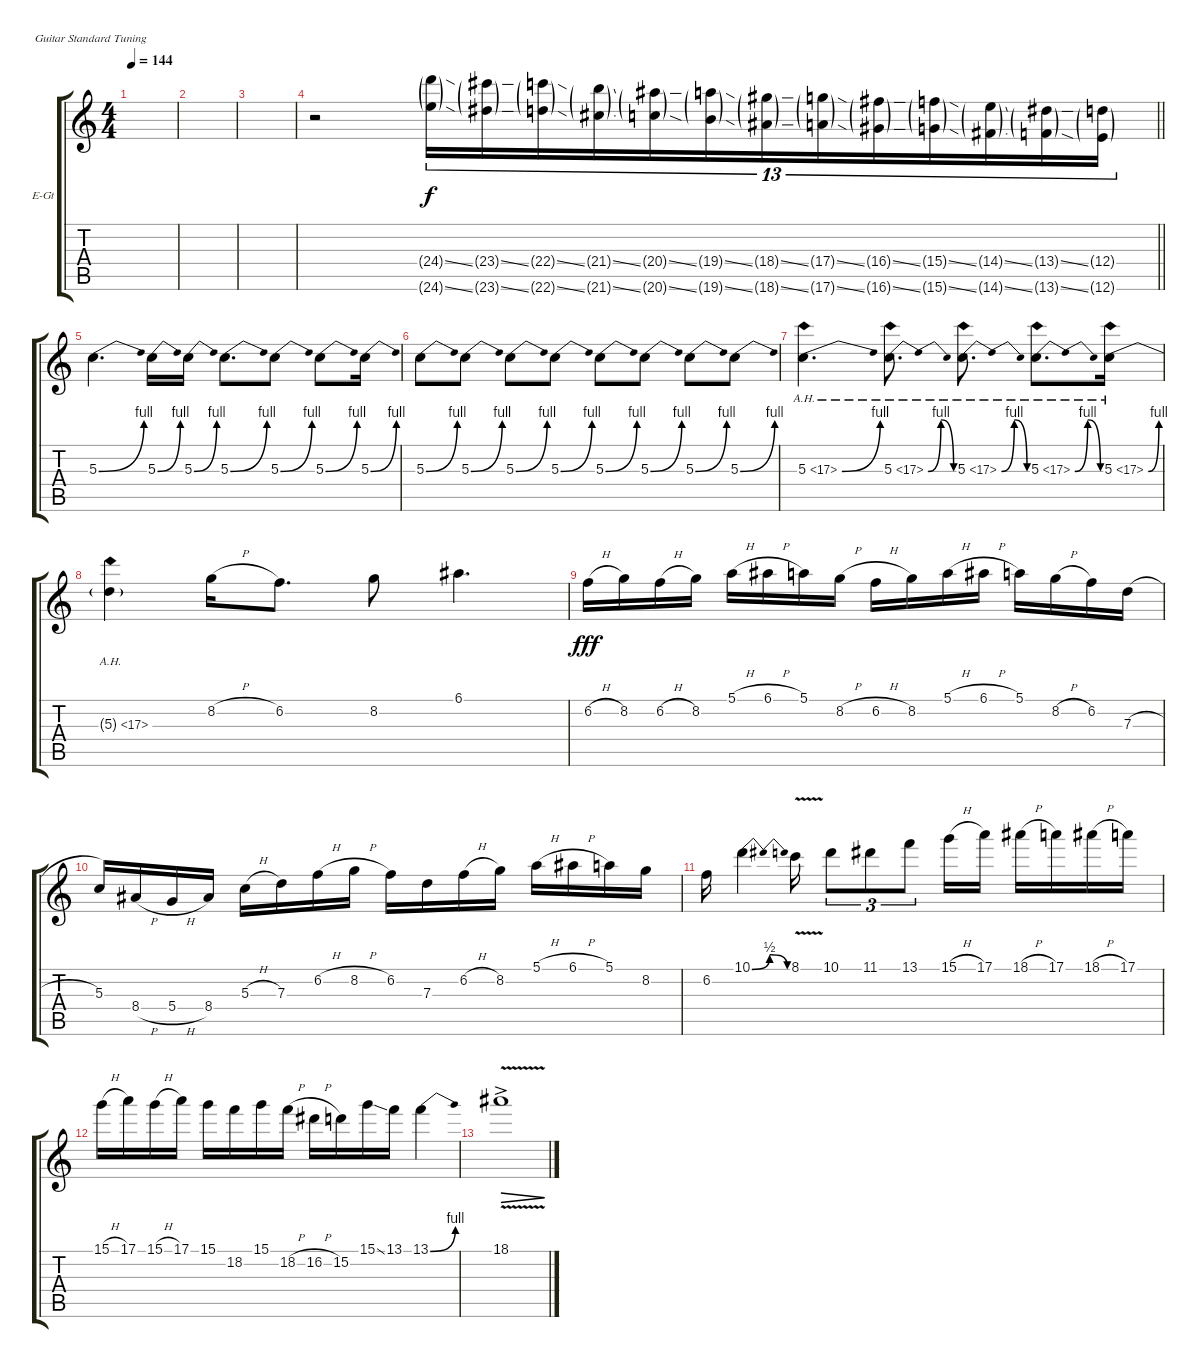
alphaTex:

\bracketExtendMode groupsimilarinstruments
\firstSystemTrackNameOrientation horizontal
\otherSystemsTrackNameOrientation horizontal
\track ("Solo" "E-Gt") {instrument distortionguitar}
\staff {score tabs}
\tuning (E4 B3 G3 D3 A2 E2)
\ts (4 4)
\tempo 144
\clef g2
\scale
0.333333
\ks c
|
\scale
0.333333 |
|
\barLineRight lightlight
r.2 (24.4{ss g} 24.6{ss g}).16{tu (13 8)} (23.4{ss g} 23.6{ss g}).16{tu (13 8)} (22.4{ss g} 22.6{ss g}).16{tu (13 8)} (21.4{ss g} 21.6{ss g}).16{tu (13 8)} (20.4{ss g} 20.6{ss g}).16{tu (13 8)} (19.4{ss g} 19.6{ss g}).16{tu (13 8)} (18.4{ss g} 18.6{ss g}).16{tu (13 8)} (17.4{ss g} 17.6{ss g}).16{tu (13 8)} (16.4{ss g} 16.6{ss g}).16{tu (13 8)} (15.4{ss g} 15.6{ss g}).16{tu (13 8)} (14.4{ss g} 14.6{ss g}).16{tu (13 8)} (13.4{ss g} 13.6{ss g}).16{tu (13 8)} (12.4{g} 12.6{g}).16{tu (13 8)} |
5.3{be (bend 0 0 15 4)}.4{d} 5.3{be (bend 0 0 15 4)}.16 5.3{be (bend 0 0 15 4)}.16 5.3{be (bend 0 0 15 4)}.8{d} 5.3{be (bend 0 0 15 4)}.8 5.3{be (bend 0 0 15 4)}.8 5.3{be (bend 0 0 15 4)}.16 |
5.3{be (bend 0 0 15 4)}.8 5.3{be (bend 0 0 15 4)}.8 5.3{be (bend 0 0 15 4)}.8 5.3{be (bend 0 0 15 4)}.8 5.3{be (bend 0 0 15 4)}.8 5.3{be (bend 0 0 15 4)}.8 5.3{be (bend 0 0 15 4)}.8 5.3{be (bend 0 0 15 4)}.8 |
5.3{be (bend 0 0 15 4) ah 12}.4{d} 5.3{be (bendrelease 0 0 10.2 4 20.4 4 30 0) ah 12}.8{d} 5.3{be (bendrelease 0 0 10.2 4 20.4 4 30 0) ah 12}.8{d} 5.3{be (bendrelease 0 0 10.2 4 20.4 4 30 0) ah 12}.8{d} 5.3{be (bend 0 0 15 4) ah 12}.16 |
5.3{ah 12 t}.4 8.2{h}.16 6.2.8{d} 8.2.8 6.1.4{d} |
6.2{h}.16{dy fff} 8.2.16 6.2{h}.16 8.2.16 5.1{h}.16 6.1{h}.16 5.1.16 8.2{h}.16 6.2{h}.16 8.2.16 5.1{h}.16 6.1{h}.16 5.1.16 8.2{h}.16 6.2.16 7.3{h}.16 |
5.3.16 8.4{h}.16 5.4{h}.16 8.4.16 5.3{h}.16 7.3.16 6.2{h}.16 8.2{h}.16 6.2.16 7.3.16 6.2{h}.16 8.2.16 5.1{h}.16 6.1{h}.16 5.1.16 8.2.16 |
6.2.16 10.1{be (bendrelease 0 0 9 2 20.4 2 30 0)}.4 8.1{v}.16 10.1.8{tu (3 2)} 11.1.8{tu (3 2)} 13.1.8{tu (3 2)} 15.1{h}.16 17.1.16 18.1{h}.16 17.1.16 18.1{h}.16 17.1.16 |
15.1{h}.16 17.1.16 15.1{h}.16 17.1.16 15.1.16 18.2.16 15.1.16 18.2{h}.16 16.2{h}.16 15.2.16 15.1{ss}.16 13.1.16 13.1{be (bend 0 0 15 4)}.4 |
18.1{v ac}.1{dec}
